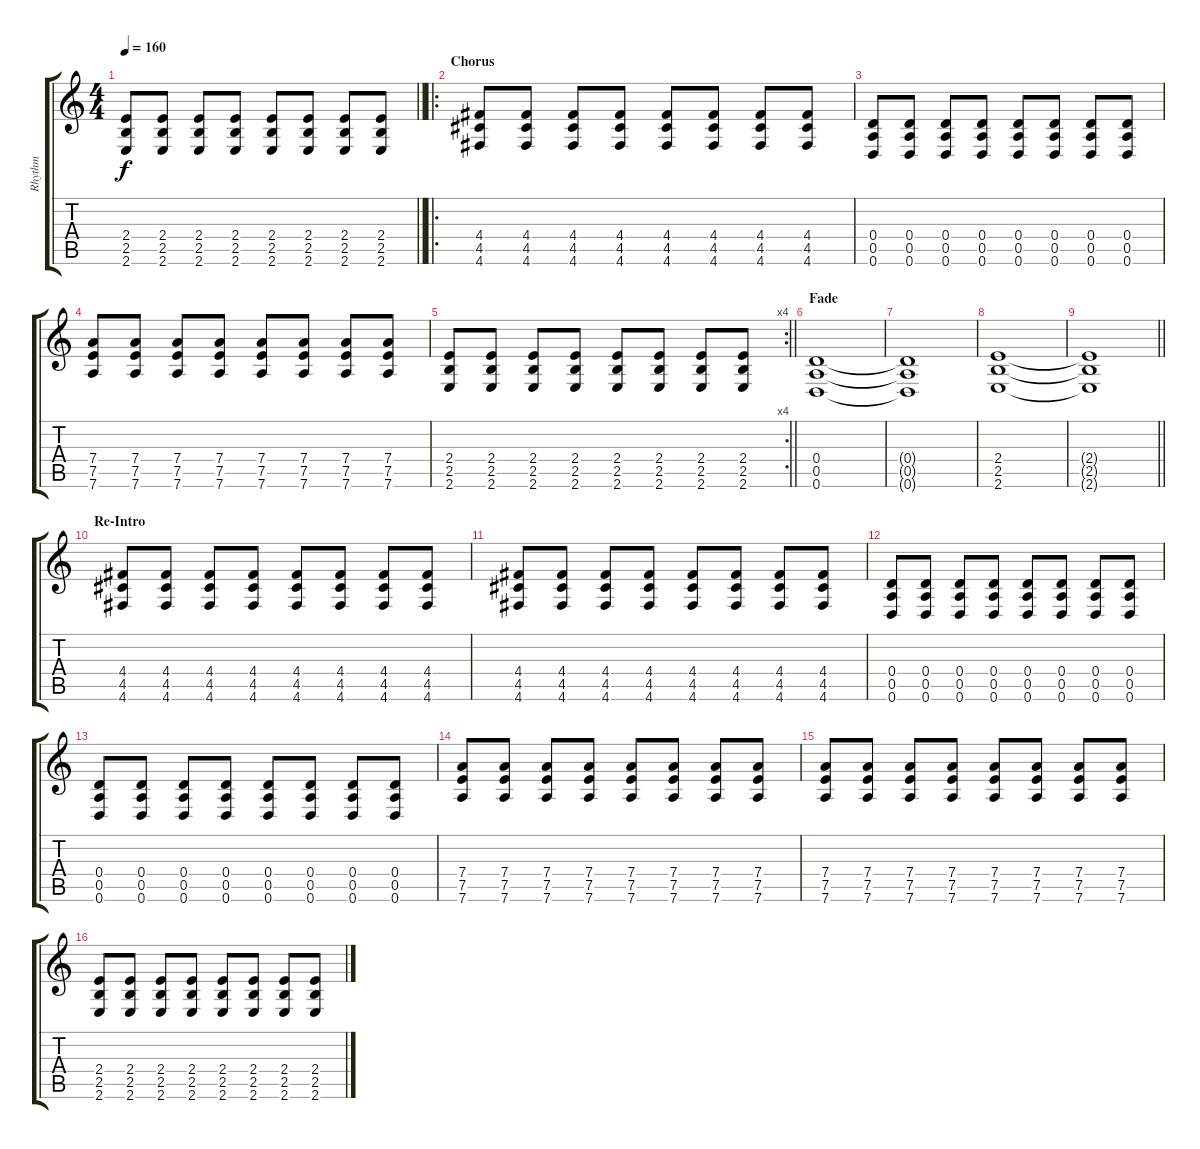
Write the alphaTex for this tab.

\track ("Rhythm" "Rhythm") {instrument distortionguitar}
\staff {score tabs}
\tuning (E4 B3 G3 D3 A2 D2) {hide}
\ts (4 4)
\tempo 160
\clef g2
\barLineRight lightlight
\ks c
(2.4 2.5 2.6).8{dy f} (2.4 2.5 2.6).8 (2.4 2.5 2.6).8 (2.4 2.5 2.6).8 (2.4 2.5 2.6).8 (2.4 2.5 2.6).8 (2.4 2.5 2.6).8 (2.4 2.5 2.6).8 |
\ro
\section ("" "Chorus")
(4.4 4.5 4.6).8 (4.4 4.5 4.6).8 (4.4 4.5 4.6).8 (4.4 4.5 4.6).8 (4.4 4.5 4.6).8 (4.4 4.5 4.6).8 (4.4 4.5 4.6).8 (4.4 4.5 4.6).8 |
(0.4 0.5 0.6).8 (0.4 0.5 0.6).8 (0.4 0.5 0.6).8 (0.4 0.5 0.6).8 (0.4 0.5 0.6).8 (0.4 0.5 0.6).8 (0.4 0.5 0.6).8 (0.4 0.5 0.6).8 |
(7.4 7.5 7.6).8 (7.4 7.5 7.6).8 (7.4 7.5 7.6).8 (7.4 7.5 7.6).8 (7.4 7.5 7.6).8 (7.4 7.5 7.6).8 (7.4 7.5 7.6).8 (7.4 7.5 7.6).8 |
\rc 4
\barLineRight lightlight
(2.4 2.5 2.6).8 (2.4 2.5 2.6).8 (2.4 2.5 2.6).8 (2.4 2.5 2.6).8 (2.4 2.5 2.6).8 (2.4 2.5 2.6).8 (2.4 2.5 2.6).8 (2.4 2.5 2.6).8 |
\section ("" "Fade")
(0.4 0.5 0.6).1 |
(0.4{t} 0.5{t} 0.6{t}).1 |
(2.4 2.5 2.6).1 |
\barLineRight lightlight
(2.4{t} 2.5{t} 2.6{t}).1 |
\section ("" "Re-Intro")
(4.4 4.5 4.6).8 (4.4 4.5 4.6).8 (4.4 4.5 4.6).8 (4.4 4.5 4.6).8 (4.4 4.5 4.6).8 (4.4 4.5 4.6).8 (4.4 4.5 4.6).8 (4.4 4.5 4.6).8 |
(4.4 4.5 4.6).8 (4.4 4.5 4.6).8 (4.4 4.5 4.6).8 (4.4 4.5 4.6).8 (4.4 4.5 4.6).8 (4.4 4.5 4.6).8 (4.4 4.5 4.6).8 (4.4 4.5 4.6).8 |
(0.4 0.5 0.6).8 (0.4 0.5 0.6).8 (0.4 0.5 0.6).8 (0.4 0.5 0.6).8 (0.4 0.5 0.6).8 (0.4 0.5 0.6).8 (0.4 0.5 0.6).8 (0.4 0.5 0.6).8 |
(0.4 0.5 0.6).8 (0.4 0.5 0.6).8 (0.4 0.5 0.6).8 (0.4 0.5 0.6).8 (0.4 0.5 0.6).8 (0.4 0.5 0.6).8 (0.4 0.5 0.6).8 (0.4 0.5 0.6).8 |
(7.4 7.5 7.6).8 (7.4 7.5 7.6).8 (7.4 7.5 7.6).8 (7.4 7.5 7.6).8 (7.4 7.5 7.6).8 (7.4 7.5 7.6).8 (7.4 7.5 7.6).8 (7.4 7.5 7.6).8 |
(7.4 7.5 7.6).8 (7.4 7.5 7.6).8 (7.4 7.5 7.6).8 (7.4 7.5 7.6).8 (7.4 7.5 7.6).8 (7.4 7.5 7.6).8 (7.4 7.5 7.6).8 (7.4 7.5 7.6).8 |
(2.4 2.5 2.6).8 (2.4 2.5 2.6).8 (2.4 2.5 2.6).8 (2.4 2.5 2.6).8 (2.4 2.5 2.6).8 (2.4 2.5 2.6).8 (2.4 2.5 2.6).8 (2.4 2.5 2.6).8
